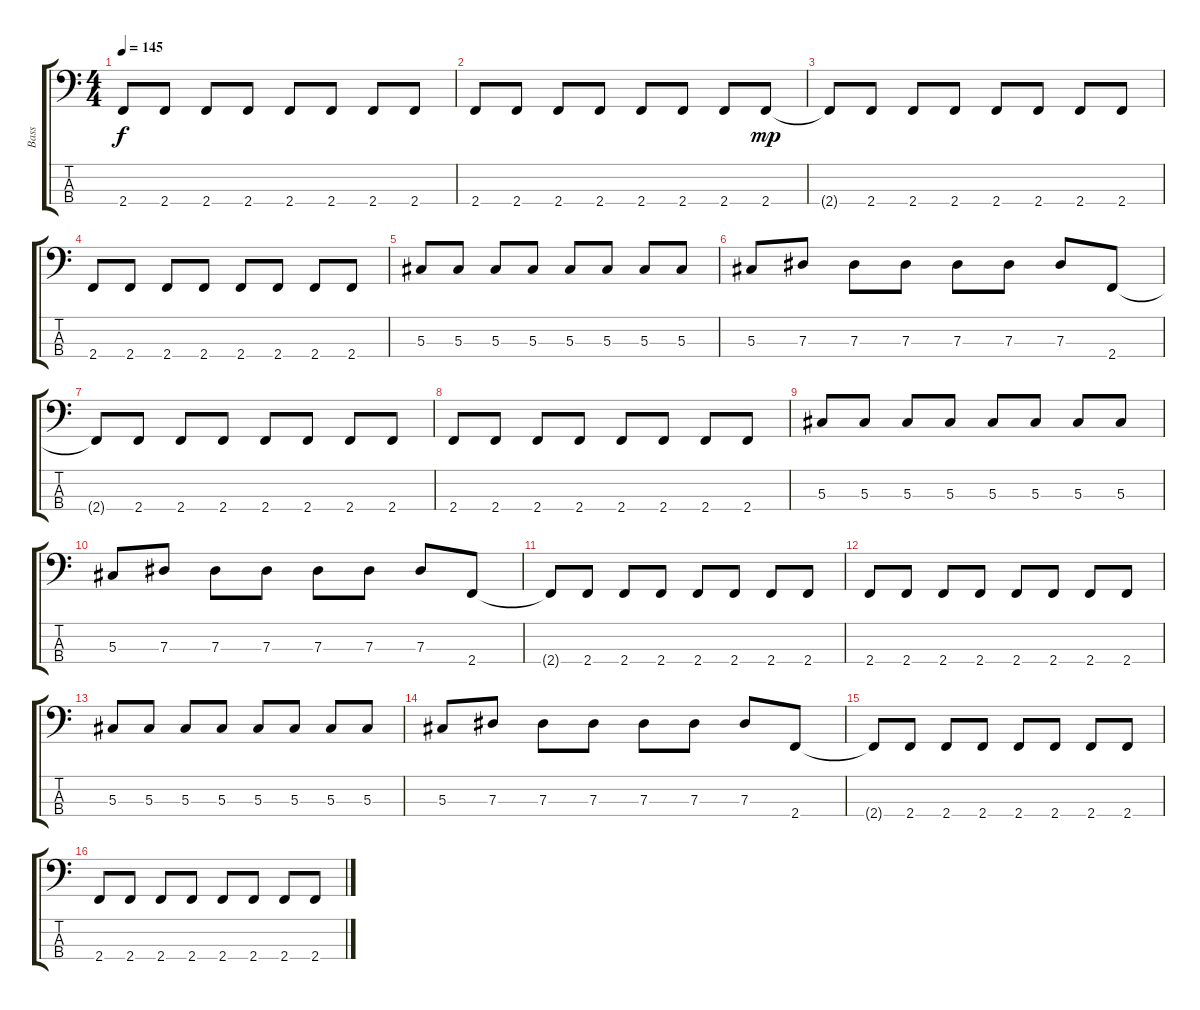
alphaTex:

\track ("Bass" "Bass") {instrument electricbasspick}
\staff {score tabs}
\tuning (Gb2 Db2 Ab1 Eb1) {hide}
\ts (4 4)
\tempo 145
\clef f4
\ks c
2.4{t}.8{dy f} 2.4.8 2.4.8 2.4.8 2.4.8 2.4.8 2.4.8 2.4.8 |
2.4.8 2.4.8 2.4.8 2.4.8 2.4.8 2.4.8 2.4.8 2.4.8{dy mp} |
2.4{t}.8 2.4.8 2.4.8 2.4.8 2.4.8 2.4.8 2.4.8 2.4.8 |
2.4.8 2.4.8 2.4.8 2.4.8 2.4.8 2.4.8 2.4.8 2.4.8 |
5.3.8 5.3.8 5.3.8 5.3.8 5.3.8 5.3.8 5.3.8 5.3.8 |
5.3.8 7.3.8 7.3.8 7.3.8 7.3.8 7.3.8 7.3.8 2.4.8 |
2.4{t}.8 2.4.8 2.4.8 2.4.8 2.4.8 2.4.8 2.4.8 2.4.8 |
2.4.8 2.4.8 2.4.8 2.4.8 2.4.8 2.4.8 2.4.8 2.4.8 |
5.3.8 5.3.8 5.3.8 5.3.8 5.3.8 5.3.8 5.3.8 5.3.8 |
5.3.8 7.3.8 7.3.8 7.3.8 7.3.8 7.3.8 7.3.8 2.4.8 |
2.4{t}.8 2.4.8 2.4.8 2.4.8 2.4.8 2.4.8 2.4.8 2.4.8 |
2.4.8 2.4.8 2.4.8 2.4.8 2.4.8 2.4.8 2.4.8 2.4.8 |
5.3.8 5.3.8 5.3.8 5.3.8 5.3.8 5.3.8 5.3.8 5.3.8 |
5.3.8 7.3.8 7.3.8 7.3.8 7.3.8 7.3.8 7.3.8 2.4.8 |
2.4{t}.8 2.4.8 2.4.8 2.4.8 2.4.8 2.4.8 2.4.8 2.4.8 |
2.4.8 2.4.8 2.4.8 2.4.8 2.4.8 2.4.8 2.4.8 2.4.8
